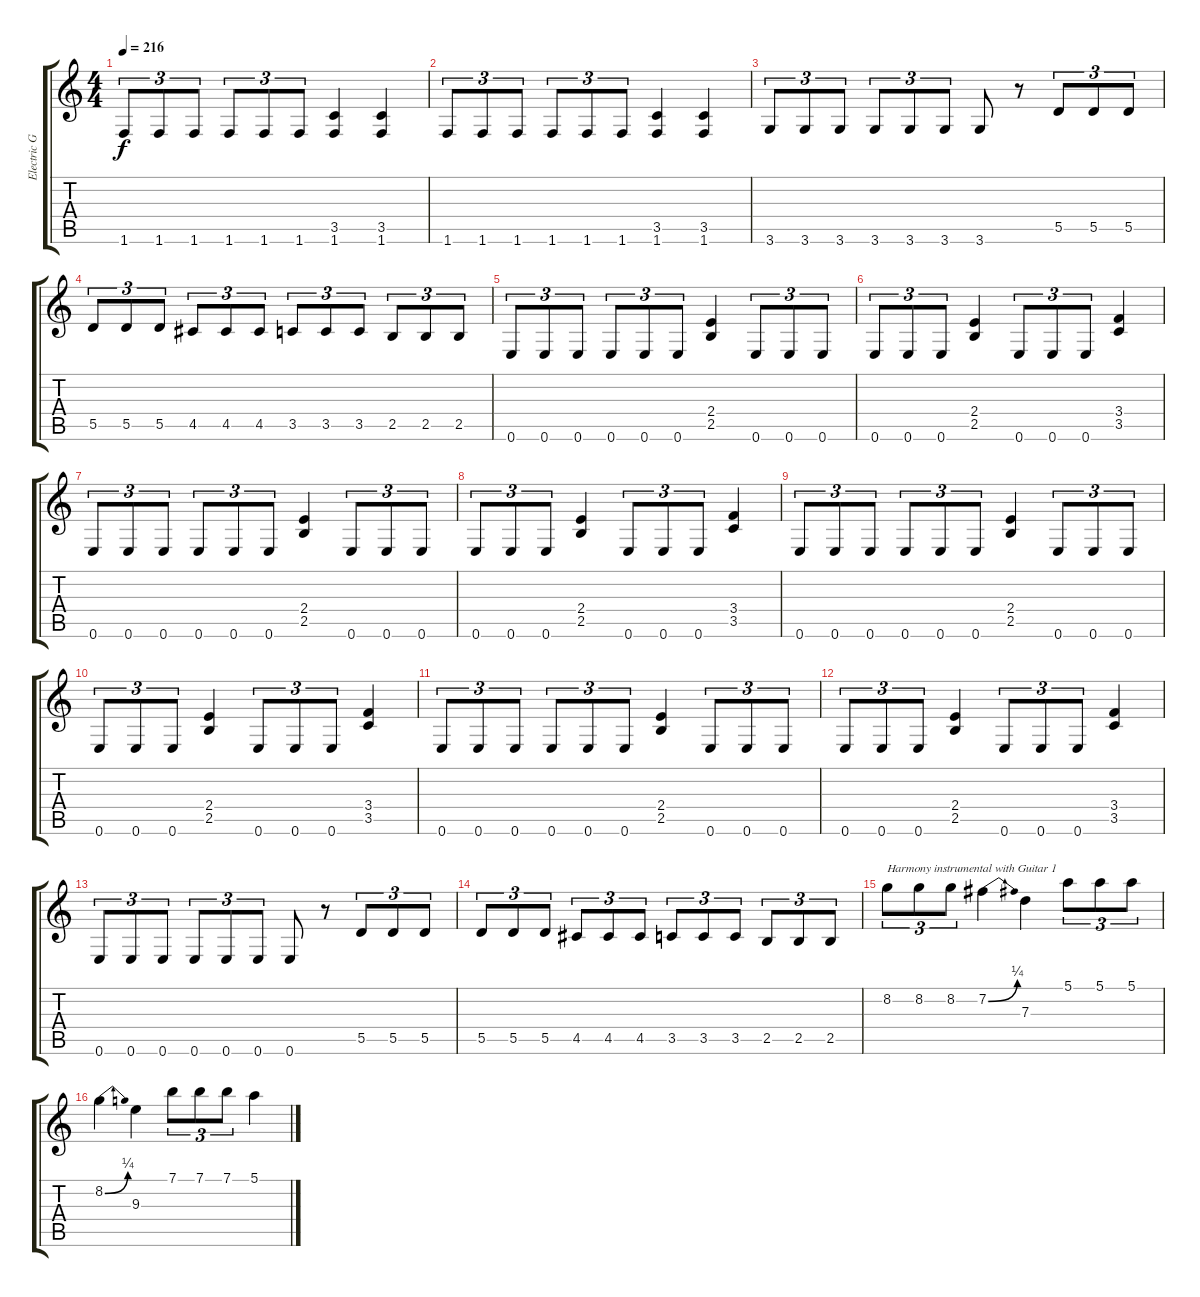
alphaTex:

\track ("Electric Guitar (Guitar 2)" "Electric G") {instrument electricguitarclean}
\staff {score tabs}
\tuning (E4 B3 G3 D3 A2 E2) {hide}
\ts (4 4)
\tempo 216
\clef g2
\ks c
1.6.8{tu (3 2) dy f} 1.6.8{tu (3 2)} 1.6.8{tu (3 2)} 1.6.8{tu (3 2)} 1.6.8{tu (3 2)} 1.6.8{tu (3 2)} (3.5 1.6).4 (3.5 1.6).4 |
1.6.8{tu (3 2)} 1.6.8{tu (3 2)} 1.6.8{tu (3 2)} 1.6.8{tu (3 2)} 1.6.8{tu (3 2)} 1.6.8{tu (3 2)} (3.5 1.6).4 (3.5 1.6).4 |
3.6.8{tu (3 2)} 3.6.8{tu (3 2)} 3.6.8{tu (3 2)} 3.6.8{tu (3 2)} 3.6.8{tu (3 2)} 3.6.8{tu (3 2)} 3.6.8 r.8 5.5.8{tu (3 2)} 5.5.8{tu (3 2)} 5.5.8{tu (3 2)} |
5.5.8{tu (3 2)} 5.5.8{tu (3 2)} 5.5.8{tu (3 2)} 4.5.8{tu (3 2)} 4.5.8{tu (3 2)} 4.5.8{tu (3 2)} 3.5.8{tu (3 2)} 3.5.8{tu (3 2)} 3.5.8{tu (3 2)} 2.5.8{tu (3 2)} 2.5.8{tu (3 2)} 2.5.8{tu (3 2)} |
0.6.8{tu (3 2)} 0.6.8{tu (3 2)} 0.6.8{tu (3 2)} 0.6.8{tu (3 2)} 0.6.8{tu (3 2)} 0.6.8{tu (3 2)} (2.4 2.5).4 0.6.8{tu (3 2)} 0.6.8{tu (3 2)} 0.6.8{tu (3 2)} |
0.6.8{tu (3 2)} 0.6.8{tu (3 2)} 0.6.8{tu (3 2)} (2.4 2.5).4 0.6.8{tu (3 2)} 0.6.8{tu (3 2)} 0.6.8{tu (3 2)} (3.4 3.5).4 |
0.6.8{tu (3 2)} 0.6.8{tu (3 2)} 0.6.8{tu (3 2)} 0.6.8{tu (3 2)} 0.6.8{tu (3 2)} 0.6.8{tu (3 2)} (2.4 2.5).4 0.6.8{tu (3 2)} 0.6.8{tu (3 2)} 0.6.8{tu (3 2)} |
0.6.8{tu (3 2)} 0.6.8{tu (3 2)} 0.6.8{tu (3 2)} (2.4 2.5).4 0.6.8{tu (3 2)} 0.6.8{tu (3 2)} 0.6.8{tu (3 2)} (3.4 3.5).4 |
0.6.8{tu (3 2)} 0.6.8{tu (3 2)} 0.6.8{tu (3 2)} 0.6.8{tu (3 2)} 0.6.8{tu (3 2)} 0.6.8{tu (3 2)} (2.4 2.5).4 0.6.8{tu (3 2)} 0.6.8{tu (3 2)} 0.6.8{tu (3 2)} |
0.6.8{tu (3 2)} 0.6.8{tu (3 2)} 0.6.8{tu (3 2)} (2.4 2.5).4 0.6.8{tu (3 2)} 0.6.8{tu (3 2)} 0.6.8{tu (3 2)} (3.4 3.5).4 |
0.6.8{tu (3 2)} 0.6.8{tu (3 2)} 0.6.8{tu (3 2)} 0.6.8{tu (3 2)} 0.6.8{tu (3 2)} 0.6.8{tu (3 2)} (2.4 2.5).4 0.6.8{tu (3 2)} 0.6.8{tu (3 2)} 0.6.8{tu (3 2)} |
0.6.8{tu (3 2)} 0.6.8{tu (3 2)} 0.6.8{tu (3 2)} (2.4 2.5).4 0.6.8{tu (3 2)} 0.6.8{tu (3 2)} 0.6.8{tu (3 2)} (3.4 3.5).4 |
0.6.8{tu (3 2)} 0.6.8{tu (3 2)} 0.6.8{tu (3 2)} 0.6.8{tu (3 2)} 0.6.8{tu (3 2)} 0.6.8{tu (3 2)} 0.6.8 r.8 5.5.8{tu (3 2)} 5.5.8{tu (3 2)} 5.5.8{tu (3 2)} |
5.5.8{tu (3 2)} 5.5.8{tu (3 2)} 5.5.8{tu (3 2)} 4.5.8{tu (3 2)} 4.5.8{tu (3 2)} 4.5.8{tu (3 2)} 3.5.8{tu (3 2)} 3.5.8{tu (3 2)} 3.5.8{tu (3 2)} 2.5.8{tu (3 2)} 2.5.8{tu (3 2)} 2.5.8{tu (3 2)} |
8.2.8{tu (3 2) txt "Harmony instrumental with Guitar 1"} 8.2.8{tu (3 2)} 8.2.8{tu (3 2)} 7.2{be (bend 0 0 60 1)}.4 7.3.4 5.1.8{tu (3 2)} 5.1.8{tu (3 2)} 5.1.8{tu (3 2)} |
8.2{be (bend 0 0 60 1)}.4 9.3.4 7.1.8{tu (3 2)} 7.1.8{tu (3 2)} 7.1.8{tu (3 2)} 5.1.4
